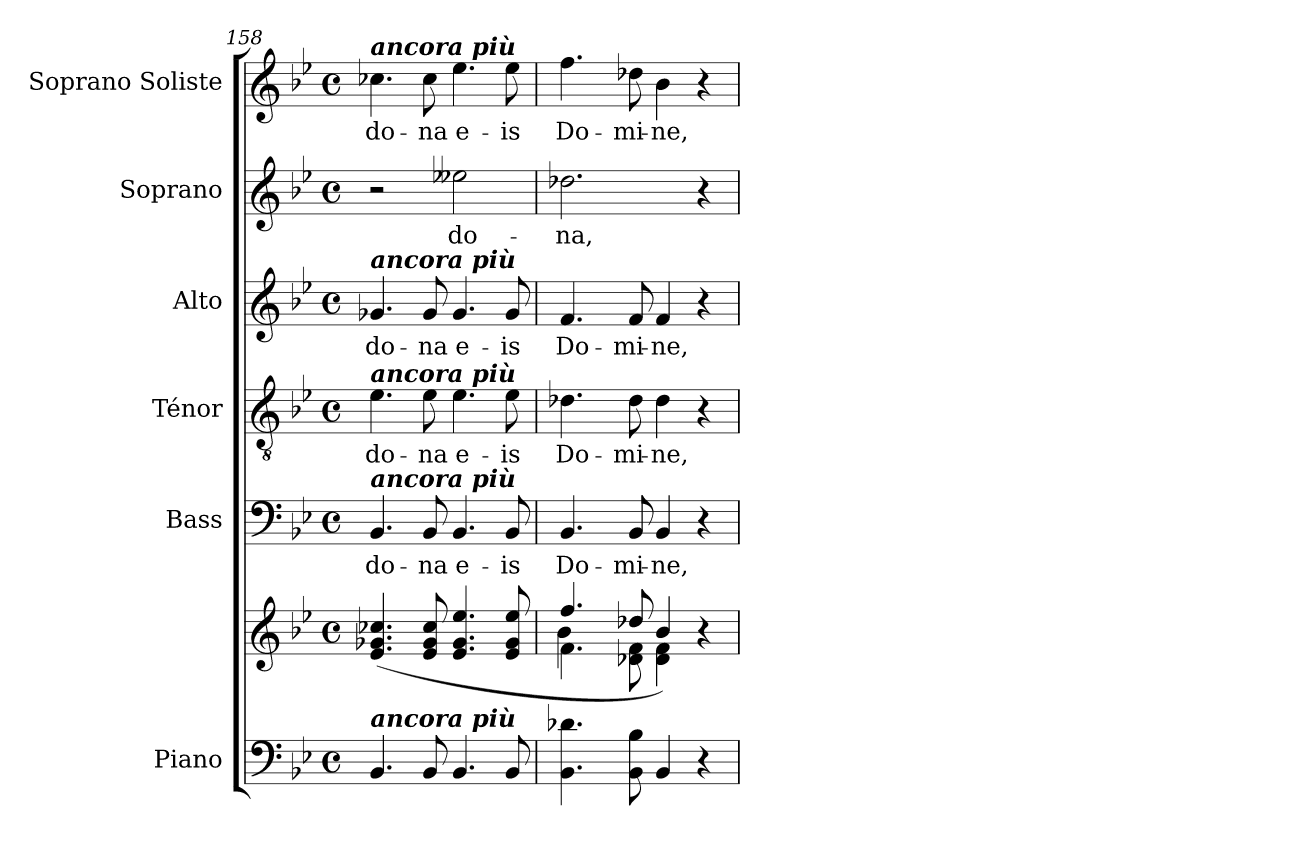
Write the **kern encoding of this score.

**kern	**kern	**kern	**text	**dynam	**kern	**text	**dynam	**kern	**text	**dynam	**kern	**text	**kern	**text	**dynam
*part6	*part6	*part5	*part5	*part5	*part4	*part4	*part4	*part3	*part3	*part3	*part2	*part2	*part1	*part1	*part1
*staff7	*staff6	*staff5	*staff5	*staff5	*staff4	*staff4	*staff4	*staff3	*staff3	*staff3	*staff2	*staff2	*staff1	*staff1	*staff1
*I"Piano	*	*I"Bass	*	*	*I"Ténor	*	*	*I"Alto	*	*	*I"Soprano	*	*I"Soprano Soliste	*	*
*I'Pno.	*	*I'B.	*	*	*I'T.	*	*	*I'A.	*	*	*I'S.	*	*	*	*
*clefF4	*clefG2	*clefF4	*	*	*clefGv2	*	*	*clefG2	*	*	*clefG2	*	*clefG2	*	*
*	*	*	*	*	*	*	*	*	*	*	*ITrd2c3	*	*	*	*
*k[b-e-]	*k[b-e-]	*k[b-e-]	*	*	*k[b-e-]	*	*	*k[b-e-]	*	*	*k[f#]	*	*k[b-e-]	*	*
*M4/4	*M4/4	*M4/4	*	*	*M4/4	*	*	*M4/4	*	*	*M4/4	*	*M4/4	*	*
*met(c)	*met(c)	*met(c)	*	*	*met(c)	*	*	*met(c)	*	*	*met(c)	*	*met(c)	*	*
=158	=158	=158	=158	=158	=158	=158	=158	=158	=158	=158	=158	=158	=158	=158	=158
!	!	!	!	!	!	!	!	!	!	!	!	!	!LO:TX:a:Bi:t=ancora  più	!	!
!	!	!	!	!	!	!	!	!LO:TX:a:Bi:t=ancora  più	!	!	!	!	!	!	!
!	!	!	!	!	!LO:TX:a:Bi:t=ancora  più	!	!	!	!	!	!	!	!	!	!
!	!	!LO:TX:a:Bi:t=ancora  più	!	!	!	!	!	!	!	!	!	!	!	!	!
!LO:TX:a:Bi:t=ancora  più	!	!	!	!	!	!	!	!	!	!	!	!	!	!	!
!	!	!	!	!LO:DY:a	!	!	!	!	!	!	!	!	!	!	!
!	!	!	!	!LO:DY:n=1:a	!	!	!LO:DY:a	!	!	!	!	!	!	!	!
!	!	!	!	!	!	!	!LO:DY:n=1:a	!	!	!LO:DY:a	!	!	!	!	!
!	!	!	!	!	!	!	!	!	!	!LO:DY:n=1:a	!	!	!	!	!LO:DY:a
!	!	!	!	!	!	!	!	!	!	!	!	!	!	!	!LO:DY:n=1:a
4.BB-/	(4.e-/ 4.g-X/ 4.cc-X/	4.BB-/	do-	other-dynamics ppp	4.e-\	do-	other-dynamics ppp	4.g-X/	do-	other-dynamics ppp	2r	.	4.cc-X\	do-	other-dynamics ppp
8BB-/	8e-/ 8g-/ 8cc-/	8BB-/	-na	.	8e-\	-na	.	8g-/	-na	.	.	.	8cc-\	-na	.
4.BB-/	4.e-/ 4.g-/ 4.ee-/	4.BB-/	e-	.	4.e-\	e-	.	4.g-/	e-	.	2cc-Xi\	do-	4.ee-\	e-	.
8BB-/	8e-/ 8g-/ 8ee-/	8BB-/	-is	.	8e-\	-is	.	8g-/	-is	.	.	.	8ee-\	-is	.
=159	=159	=159	=159	=159	=159	=159	=159	=159	=159	=159	=159	=159	=159	=159	=159
*	*^	*	*	*	*	*	*	*	*	*	*	*	*	*	*
*	*	*^	*	*	*	*	*	*	*	*	*	*	*	*	*	*
4.BB-\ 4.d-X\	4.ff/	4.f\	4b-\	4.BB-/	Do-	.	4.d-X\	Do-	.	4.f/	Do-	.	2.b-Xi\	-na,	4.ff\	Do-	.
.	.	.	2.ryy	.	.	.	.	.	.	.	.	.	.	.	.	.	.
8BB-\ 8B-\	8dd-X/	8d-X\ 8f\	.	8BB-/	-mi-	.	8d-\	-mi-	.	8f/	-mi-	.	.	.	8dd-X\	-mi-	.
4BB-/	4b-/)	4d-\ 4f\	.	4BB-/	-ne,	.	4d-\	-ne,	.	4f/	-ne,	.	.	.	4b-\	-ne,	.
4r	4r	4ryy	.	4r	.	.	4r	.	.	4r	.	.	4r	.	4r	.	.
*	*v	*v	*v	*	*	*	*	*	*	*	*	*	*	*	*	*	*
=	=	=	=	=	=	=	=	=	=	=	=	=	=	=	=
*-	*-	*-	*-	*-	*-	*-	*-	*-	*-	*-	*-	*-	*-	*-	*-
